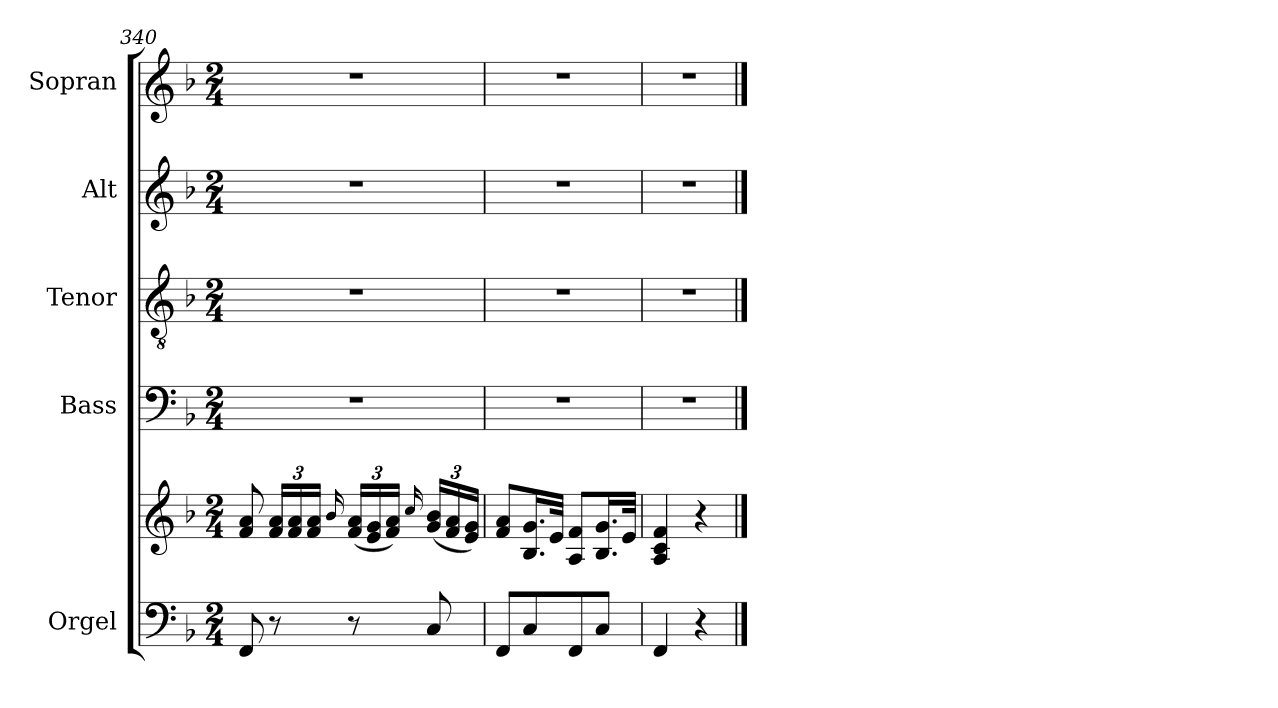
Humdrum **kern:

**kern	**kern	**kern	**kern	**kern	**kern
*part5	*part5	*part4	*part3	*part2	*part1
*staff6	*staff5	*staff4	*staff3	*staff2	*staff1
*I"Orgel	*	*I"Bass	*I"Tenor	*I"Alt	*I"Sopran
*I'Org.	*	*I'B.	*I'T.	*I'A.	*I'S.
*clefF4	*clefG2	*clefF4	*clefGv2	*clefG2	*clefG2
*k[b-]	*k[b-]	*k[b-]	*k[b-]	*k[b-]	*k[b-]
*F:	*F:	*F:	*F:	*F:	*F:
*M2/4	*M2/4	*M2/4	*M2/4	*M2/4	*M2/4
=340	=340	=340	=340	=340	=340
8FF/	8f/ 8a/	2r	2r	2r	2r
8r	24f/ 24a/LL	.	.	.	.
.	24f/ 24a/	.	.	.	.
.	24f/ 24a/JJ	.	.	.	.
.	16qqb-/	.	.	.	.
8r	(<24f/ 24a/LL	.	.	.	.
.	24e/ 24g/	.	.	.	.
.	24f/ 24a/JJ)	.	.	.	.
.	16qqcc/	.	.	.	.
8C/	(<24g/ 24b-/LL	.	.	.	.
.	24f/ 24a/	.	.	.	.
.	24e/ 24g/JJ)	.	.	.	.
=341	=341	=341	=341	=341	=341
8FF/L	8f/ 8a/L	2r	2r	2r	2r
8C/	16.B-/ 16.g/L	.	.	.	.
.	32e/JJk	.	.	.	.
8FF/	8A/ 8f/L	.	.	.	.
8C/J	16.B-/ 16.g/L	.	.	.	.
.	32e/JJk	.	.	.	.
=342	=342	=342	=342	=342	=342
4FF/	4A/ 4c/ 4f/	2r	2r	2r	2r
4r	4r	.	.	.	.
==	==	==	==	==	==
*-	*-	*-	*-	*-	*-
